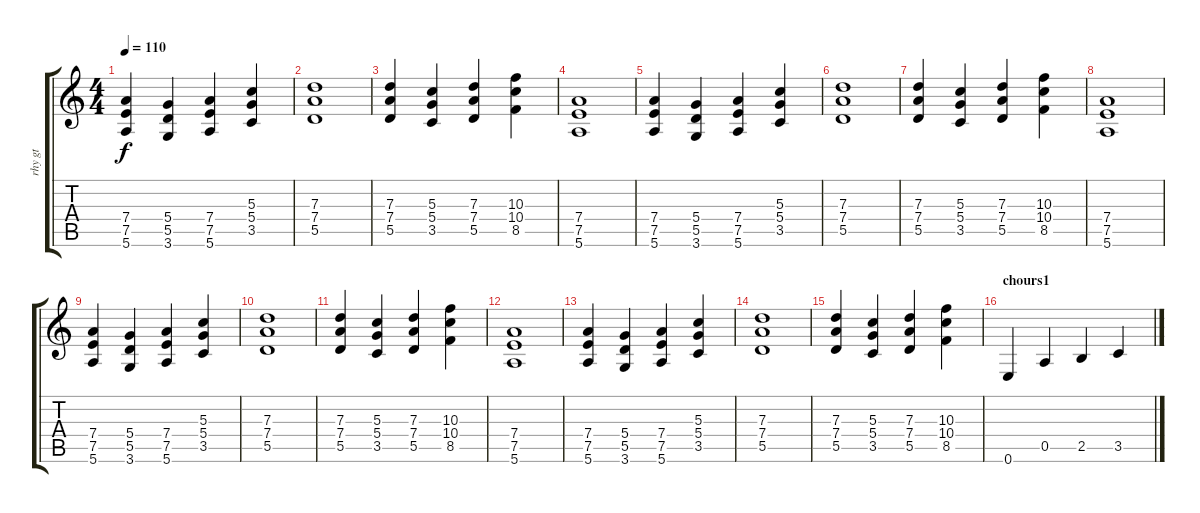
\track ("rhy gt" "rhy gt") {instrument acousticguitarsteel}
\staff {score tabs}
\tuning (E4 B3 G3 D3 A2 E2) {hide}
\ts (4 4)
\tempo 110
\clef g2
\ks c
(7.4 7.5 5.6).4{dy f} (5.4 5.5 3.6).4 (7.4 7.5 5.6).4 (5.3 5.4 3.5).4 |
(7.3 7.4 5.5).1 |
(7.3 7.4 5.5).4 (5.3 5.4 3.5).4 (7.3 7.4 5.5).4 (10.3 10.4 8.5).4 |
(7.4 7.5 5.6).1 |
(7.4 7.5 5.6).4 (5.4 5.5 3.6).4 (7.4 7.5 5.6).4 (5.3 5.4 3.5).4 |
(7.3 7.4 5.5).1 |
(7.3 7.4 5.5).4 (5.3 5.4 3.5).4 (7.3 7.4 5.5).4 (10.3 10.4 8.5).4 |
(7.4 7.5 5.6).1 |
(7.4 7.5 5.6).4 (5.4 5.5 3.6).4 (7.4 7.5 5.6).4 (5.3 5.4 3.5).4 |
(7.3 7.4 5.5).1 |
(7.3 7.4 5.5).4 (5.3 5.4 3.5).4 (7.3 7.4 5.5).4 (10.3 10.4 8.5).4 |
(7.4 7.5 5.6).1 |
(7.4 7.5 5.6).4 (5.4 5.5 3.6).4 (7.4 7.5 5.6).4 (5.3 5.4 3.5).4 |
(7.3 7.4 5.5).1 |
(7.3 7.4 5.5).4 (5.3 5.4 3.5).4 (7.3 7.4 5.5).4 (10.3 10.4 8.5).4 |
\section ("" "chours1")
0.6.4 0.5.4 2.5.4 3.5.4
